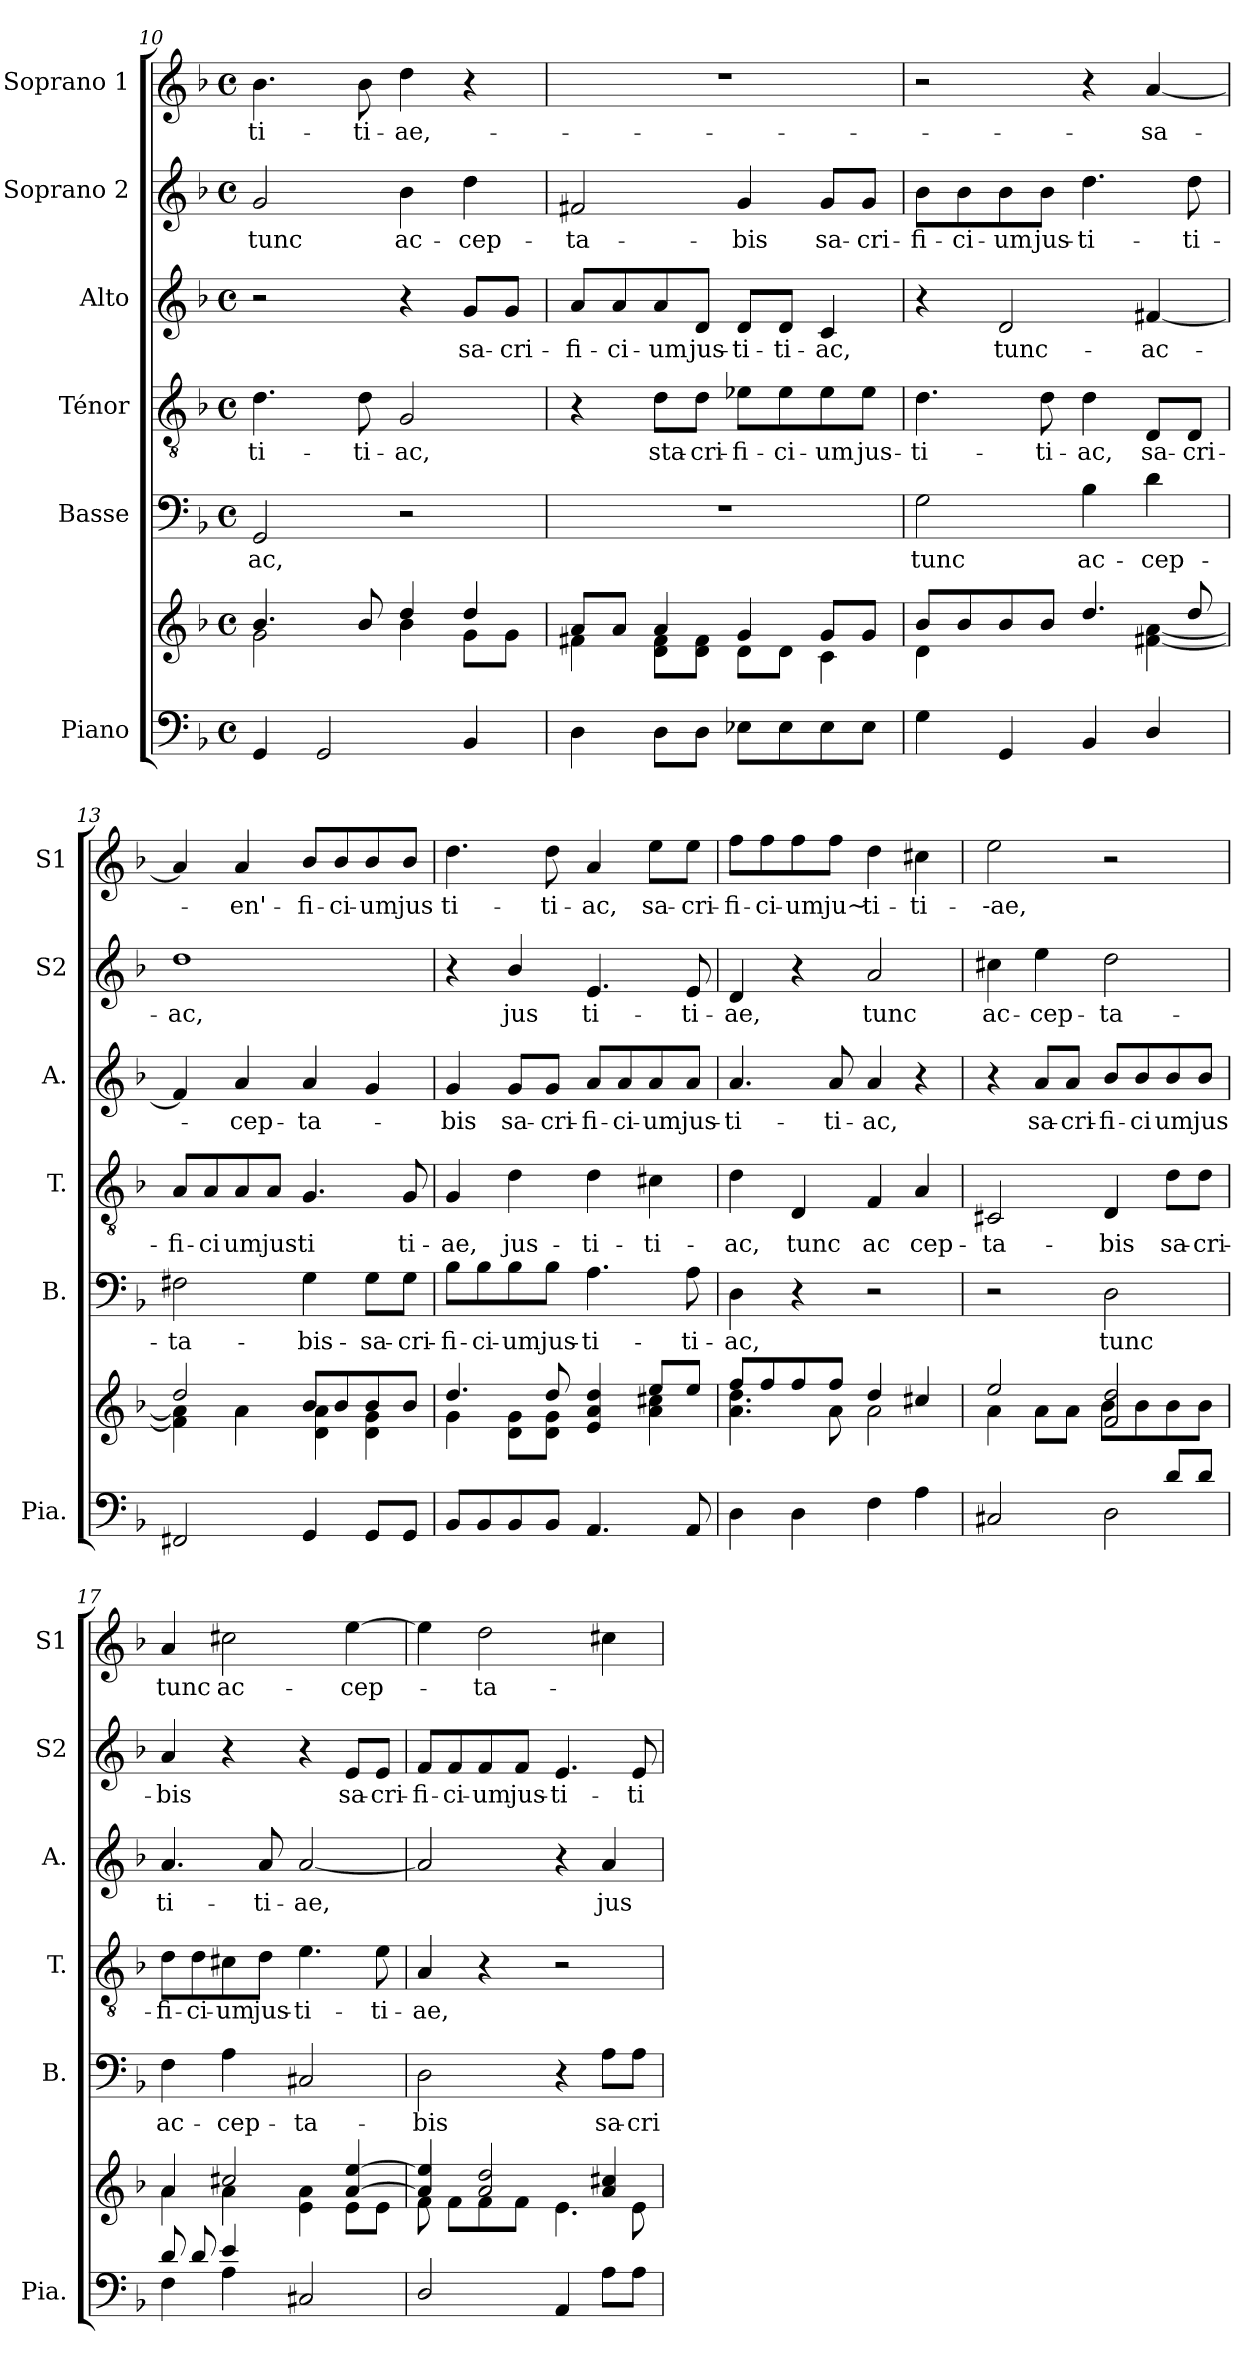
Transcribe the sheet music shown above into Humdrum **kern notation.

**kern	**kern	**kern	**text	**kern	**text	**kern	**text	**kern	**text	**kern	**text
*part6	*part6	*part5	*part5	*part4	*part4	*part3	*part3	*part2	*part2	*part1	*part1
*staff7	*staff6	*staff5	*staff5	*staff4	*staff4	*staff3	*staff3	*staff2	*staff2	*staff1	*staff1
*I"Piano	*	*I"Basse	*	*I"Ténor	*	*I"Alto	*	*I"Soprano 2	*	*I"Soprano 1	*
*I'Pia.	*	*I'B.	*	*I'T.	*	*I'A.	*	*I'S2	*	*I'S1	*
*clefF4	*clefG2	*clefF4	*	*clefGv2	*	*clefG2	*	*clefG2	*	*clefG2	*
*k[b-]	*k[b-]	*k[b-]	*	*k[b-]	*	*k[b-]	*	*k[b-]	*	*k[b-]	*
*M4/4	*M4/4	*M4/4	*	*M4/4	*	*M4/4	*	*M4/4	*	*M4/4	*
*met(c)	*met(c)	*met(c)	*	*met(c)	*	*met(c)	*	*met(c)	*	*met(c)	*
=10	=10	=10	=10	=10	=10	=10	=10	=10	=10	=10	=10
*	*^	*	*	*	*	*	*	*	*	*	*
!	!	!	!	!LO:LY:b	!	!LO:LY:b	!	!	!	!LO:LY:b	!	!LO:LY:b
4GG/	4.b-/	2g\	2GG/	-ac,	4.d\	-ti-	2r	.	2g/	tunc	4.b-\	-ti-
2GG/	.	.	.	.	.	.	.	.	.	.	.	.
!	!	!	!	!	!	!LO:LY:b	!	!	!	!	!	!LO:LY:b
.	8b-/	.	.	.	8d\	-ti-	.	.	.	.	8b-\	-ti-
!	!	!	!	!	!	!LO:LY:b	!	!	!	!LO:LY:b	!	!LO:LY:b
.	4dd/	4b-\	2r	.	2G/	-ac,	4r	.	4b-\	ac-	4dd\	-ae,-
!	!	!	!	!	!	!	!	!LO:LY:b	!	!LO:LY:b	!	!
4BB-/	4dd/	8g\L	.	.	.	.	8g/L	sa-	4dd\	-cep-	4r	.
!	!	!	!	!	!	!	!	!LO:LY:b	!	!	!	!
.	.	8g\J	.	.	.	.	8g/J	-cri-	.	.	.	.
=11	=11	=11	=11	=11	=11	=11	=11	=11	=11	=11	=11	=11
!	!	!	!	!	!	!	!	!LO:LY:b	!	!LO:LY:b	!	!
4D\	8a/L	4f#X\	1rF	.	4r	.	8a/L	-fi-	2f#X/	-ta-	1r	.
!	!	!	!	!	!	!	!	!LO:LY:b	!	!	!	!
.	8a/J	.	.	.	.	.	8a/	-ci--	.	.	.	.
!	!	!	!	!	!	!LO:LY:b	!	!LO:LY:b	!	!	!	!
8D\L	4a/	8d\ 8f#\L	.	.	8d\L	sta-	8a/	-um	.	.	.	.
!	!	!	!	!	!	!LO:LY:b	!	!LO:LY:b	!	!	!	!
8D\J	.	8d\ 8f#\J	.	.	8d\J	-cri-	8d/J	jus-	.	.	.	.
!	!	!	!	!	!	!LO:LY:b	!	!LO:LY:b	!	!LO:LY:b	!	!
8E-X\L	4g/	8d\L	.	.	8e-X\L	-fi-	8d/L	-ti-	4g/	-bis	.	.
!	!	!	!	!	!	!LO:LY:b	!	!LO:LY:b	!	!	!	!
8E-\	.	8d\J	.	.	8e-\	-ci-	8d/J	-ti-	.	.	.	.
!	!	!	!	!	!	!LO:LY:b	!	!LO:LY:b	!	!LO:LY:b	!	!
8E-\	8g/L	4c\	.	.	8e-\	-um	4c/	-ac,	8g/L	sa-	.	.
!	!	!	!	!	!	!LO:LY:b	!	!	!	!LO:LY:b	!	!
8E-\J	8g/J	.	.	.	8e-\J	jus-	.	.	8g/J	-cri-	.	.
=12	=12	=12	=12	=12	=12	=12	=12	=12	=12	=12	=12	=12
!	!	!	!	!LO:LY:b	!	!LO:LY:b	!	!	!	!LO:LY:b	!	!
4G\	8b-/L	4d\	2G\	tunc	4.d\	-ti-	4r	.	8b-\L	-fi-	2r	.
!	!	!	!	!	!	!	!	!	!	!LO:LY:b	!	!
.	8b-/	.	.	.	.	.	.	.	8b-\	-ci-	.	.
!	!	!	!	!	!	!	!	!LO:LY:b	!	!LO:LY:b	!	!
4GG/	8b-/	2ryy	.	.	.	.	2d/	tunc-	8b-\	-um	.	.
!	!	!	!	!	!	!LO:LY:b	!	!	!	!LO:LY:b	!	!
.	8b-/J	.	.	.	8d\	-ti-	.	.	8b-\J	jus-	.	.
!	!	!	!	!LO:LY:b	!	!LO:LY:b	!	!	!	!LO:LY:b	!	!
4BB-/	4.dd/	.	4B-\	ac-	4d\	-ac,	.	.	4.dd\	-ti-	4r	.
!	!	!	!	!LO:LY:b	!	!LO:LY:b	!	!LO:LY:b	!	!	!	!LO:LY:b
4D/	.	[4f#X\ [4a\	4d\	-cep-	8D/L	sa-	[4f#X/	-ac-	.	.	[4a/	-sa-
!	!	!	!	!	!	!LO:LY:b	!	!	!	!LO:LY:b	!	!
.	8dd/	.	.	.	8D/J	-cri-	.	.	8dd\	-ti-	.	.
!!LO:LB:g=z
=13	=13	=13	=13	=13	=13	=13	=13	=13	=13	=13	=13	=13
!	!	!	!	!LO:LY:b	!	!LO:LY:b	!	!	!	!LO:LY:b	!	!
2FF#X/	2dd/	4f#\] 4a\]	2F#X\	-ta-	8A/L	-fi-	4f#/]	.	1dd	-ac,	4a/]	.
!	!	!	!	!	!	!LO:LY:b	!	!	!	!	!	!
.	.	.	.	.	8A/	-ci	.	.	.	.	.	.
!	!	!	!	!	!	!LO:LY:b	!	!LO:LY:b	!	!	!	!LO:LY:b
.	.	4a\	.	.	8A/	um	4a/	-cep-	.	.	4a/	-en'-
!	!	!	!	!	!	!LO:LY:b	!	!	!	!	!	!
.	.	.	.	.	8A/J	jus	.	.	.	.	.	.
!	!	!	!	!LO:LY:b	!	!LO:LY:b	!	!LO:LY:b	!	!	!	!LO:LY:b
4GG/	8b-/L	4d\ 4a\	4G\	-bis-	4.G/	ti	4a/	-ta-	.	.	8b-/L	-fi-
!	!	!	!	!	!	!	!	!	!	!	!	!LO:LY:b
.	8b-/	.	.	.	.	.	.	.	.	.	8b-/	-ci-
!	!	!	!	!LO:LY:b	!	!	!	!	!	!	!	!LO:LY:b
8GG/L	8b-/	4d\ 4g\	8G\L	-sa-	.	.	4g/	.	.	.	8b-/	-um
!	!	!	!	!LO:LY:b	!	!LO:LY:b	!	!	!	!	!	!LO:LY:b
8GG/J	8b-/J	.	8G\J	-cri-	8G/	ti-	.	.	.	.	8b-/J	jus
=14	=14	=14	=14	=14	=14	=14	=14	=14	=14	=14	=14	=14
!	!	!	!	!LO:LY:b	!	!LO:LY:b	!	!LO:LY:b	!	!	!	!LO:LY:b
8BB-/L	4.dd/	4g\	8B-\L	-fi-	4G/	-ae,	4g/	-bis	4r	.	4.dd\	ti-
!	!	!	!	!LO:LY:b	!	!	!	!	!	!	!	!
8BB-/	.	.	8B-\	-ci-	.	.	.	.	.	.	.	.
!	!	!	!	!LO:LY:b	!	!LO:LY:b	!	!LO:LY:b	!	!LO:LY:b	!	!
8BB-/	.	8d\ 8g\L	8B-\	-um	4d\	jus-	8g/L	sa-	4b-/	jus	.	.
!	!	!	!	!LO:LY:b	!	!	!	!LO:LY:b	!	!	!	!LO:LY:b
8BB-/J	8dd/	8d\ 8g\J	8B-\J	jus-	.	.	8g/J	-cri-	.	.	8dd\	-ti-
!	!	!	!	!LO:LY:b	!	!LO:LY:b	!	!LO:LY:b	!	!LO:LY:b	!	!LO:LY:b
4.AA/	4e/ 4a/ 4dd/	4ryy	4.A\	-ti-	4d\	-ti-	8a/L	-fi-	4.e/	ti-	4a/	-ac,
!	!	!	!	!	!	!	!	!LO:LY:b	!	!	!	!
.	.	.	.	.	.	.	8a/	-ci--	.	.	.	.
!	!	!	!	!	!	!LO:LY:b	!	!LO:LY:b	!	!	!	!LO:LY:b
.	8ee/L	4a\ 4cc#X\	.	.	4c#X\	-ti-	8a/	-um	.	.	8ee\L	sa-
!	!	!	!	!LO:LY:b	!	!	!	!LO:LY:b	!	!LO:LY:b	!	!LO:LY:b
8AA/	8ee/J	.	8A\	-ti-	.	.	8a/J	jus-	8e/	-ti-	8ee\J	-cri-
=15	=15	=15	=15	=15	=15	=15	=15	=15	=15	=15	=15	=15
!	!	!	!	!LO:LY:b	!	!LO:LY:b	!	!LO:LY:b	!	!LO:LY:b	!	!LO:LY:b
4D\	8ff/L	4.a\ 4.dd\	4D\	-ac,	4d\	-ac,	4.a/	-ti-	4d/	-ae,	8ff\L	-fi-
!	!	!	!	!	!	!	!	!	!	!	!	!LO:LY:b
.	8ff/	.	.	.	.	.	.	.	.	.	8ff\	-ci-
!	!	!	!	!	!	!LO:LY:b	!	!	!	!	!	!LO:LY:b
4D\	8ff/	.	4r	.	4D/	tunc	.	.	4r	.	8ff\	-um
!	!	!	!	!	!	!	!	!LO:LY:b	!	!	!	!LO:LY:b
.	8ff/J	8a\	.	.	.	.	8a/	-ti-	.	.	8ff\J	ju~
!	!	!	!	!	!	!LO:LY:b	!	!LO:LY:b	!	!LO:LY:b	!	!LO:LY:b
4F\	4dd/	2a\	2r	.	4F/	ac	4a/	-ac,	2a/	tunc	4dd\	ti-
!	!	!	!	!	!	!LO:LY:b	!	!	!	!	!	!LO:LY:b
4A\	4cc#X/	.	.	.	4A/	cep-	4r	.	.	.	4cc#X\	-ti-
=16	=16	=16	=16	=16	=16	=16	=16	=16	=16	=16	=16	=16
*^	*	*	*	*	*	*	*	*	*	*	*	*
!	!	!	!	!	!	!	!LO:LY:b	!	!	!	!LO:LY:b	!	!LO:LY:b
2C#X/	2ryy	2ee/	4a\	2r	.	2C#X/	-ta-	4r	.	4cc#X\	ac-	2ee\	--ae,
!	!	!	!	!	!	!	!	!	!LO:LY:b	!	!LO:LY:b	!	!
.	.	.	8a\L	.	.	.	.	8a/L	sa-	4ee\	-cep-	.	.
!	!	!	!	!	!	!	!	!	!LO:LY:b	!	!	!	!
.	.	.	8a\J	.	.	.	.	8a/J	-cri-	.	.	.	.
!	!	!	!	!	!LO:LY:b	!	!LO:LY:b	!	!LO:LY:b	!	!LO:LY:b	!	!
4ryy	2D\	2f/ 2dd/	8b-\L	2D\	tunc	4D/	-bis	8b-/L	-fi-	2dd\	-ta-	2r	.
!	!	!	!	!	!	!	!	!	!LO:LY:b	!	!	!	!
.	.	.	8b-\	.	.	.	.	8b-/	-ci	.	.	.	.
!	!	!	!	!	!	!	!LO:LY:b	!	!LO:LY:b	!	!	!	!
8d/L	.	.	8b-\	.	.	8d\L	sa-	8b-/	um	.	.	.	.
!	!	!	!	!	!	!	!LO:LY:b	!	!LO:LY:b	!	!	!	!
8d/J	.	.	8b-\J	.	.	8d\J	-cri-	8b-/J	jus	.	.	.	.
!!LO:PB:g=z
=17	=17	=17	=17	=17	=17	=17	=17	=17	=17	=17	=17	=17	=17
!	!	!	!	!	!LO:LY:b	!	!LO:LY:b	!	!LO:LY:b	!	!LO:LY:b	!	!LO:LY:b
8d/	4F\	4a/	4a\	4F\	ac-	8d\L	-fi-	4.a/	ti-	4a/	-bis	4a/	tunc
!	!	!	!	!	!	!	!LO:LY:b	!	!	!	!	!	!
8d/	.	.	.	.	.	8d\	-ci-	.	.	.	.	.	.
!	!	!	!	!	!LO:LY:b	!	!LO:LY:b	!	!	!	!	!	!LO:LY:b
4e/	4A\	2cc#X/	4a\	4A\	-cep-	8c#X\	-um	.	.	4r	.	2cc#X\	ac-
!	!	!	!	!	!	!	!LO:LY:b	!	!LO:LY:b	!	!	!	!
.	.	.	.	.	.	8d\J	jus-	8a/	-ti-	.	.	.	.
!	!	!	!	!	!LO:LY:b	!	!LO:LY:b	!	!LO:LY:b	!	!	!	!
2C#X/	2ryy	.	4e\ 4a\	2C#X/	-ta-	4.e\	-ti-	[2a/	-ae,	4r	.	.	.
!	!	!	!	!	!	!	!	!	!	!	!LO:LY:b	!	!LO:LY:b
.	.	[4a/ [4ee/	8e\L	.	.	.	.	.	.	8e/L	sa-	[4ee\	-cep-
!	!	!	!	!	!	!	!LO:LY:b	!	!	!	!LO:LY:b	!	!
.	.	.	8e\J	.	.	8e\	-ti-	.	.	8e/J	-cri-	.	.
*v	*v	*	*	*	*	*	*	*	*	*	*	*	*
=18	=18	=18	=18	=18	=18	=18	=18	=18	=18	=18	=18	=18
!	!	!	!	!LO:LY:b	!	!LO:LY:b	!	!	!	!LO:LY:b	!	!
2D/	4a/] 4ee/]	8f\	2D\	-bis	4A/	-ae,	2a/]	.	8f/L	-fi-	4ee\]	.
!	!	!	!	!	!	!	!	!	!	!LO:LY:b	!	!
.	.	8f\L	.	.	.	.	.	.	8f/	-ci-	.	.
!	!	!	!	!	!	!	!	!	!	!LO:LY:b	!	!LO:LY:b
.	2a/ 2dd/	8f\	.	.	4r	.	.	.	8f/	-um	2dd\	-ta-
!	!	!	!	!	!	!	!	!	!	!LO:LY:b	!	!
.	.	8f\J	.	.	.	.	.	.	8f/J	jus-	.	.
!	!	!	!	!	!	!	!	!	!	!LO:LY:b	!	!
4AA/	.	4.e\	4r	.	2r	.	4r	.	4.e/	-ti-	.	.
!	!	!	!	!LO:LY:b	!	!	!	!LO:LY:b	!	!	!	!
8A\L	4a/ 4cc#X/	.	8A\L	sa-	.	.	4a/	jus-	.	.	4cc#X\	.
!	!	!	!	!LO:LY:b	!	!	!	!	!	!LO:LY:b	!	!
8A\J	.	8e\	8A\J	-cri-	.	.	.	.	8e/	-ti-	.	.
*	*v	*v	*	*	*	*	*	*	*	*	*	*
=	=	=	=	=	=	=	=	=	=	=	=
*-	*-	*-	*-	*-	*-	*-	*-	*-	*-	*-	*-
